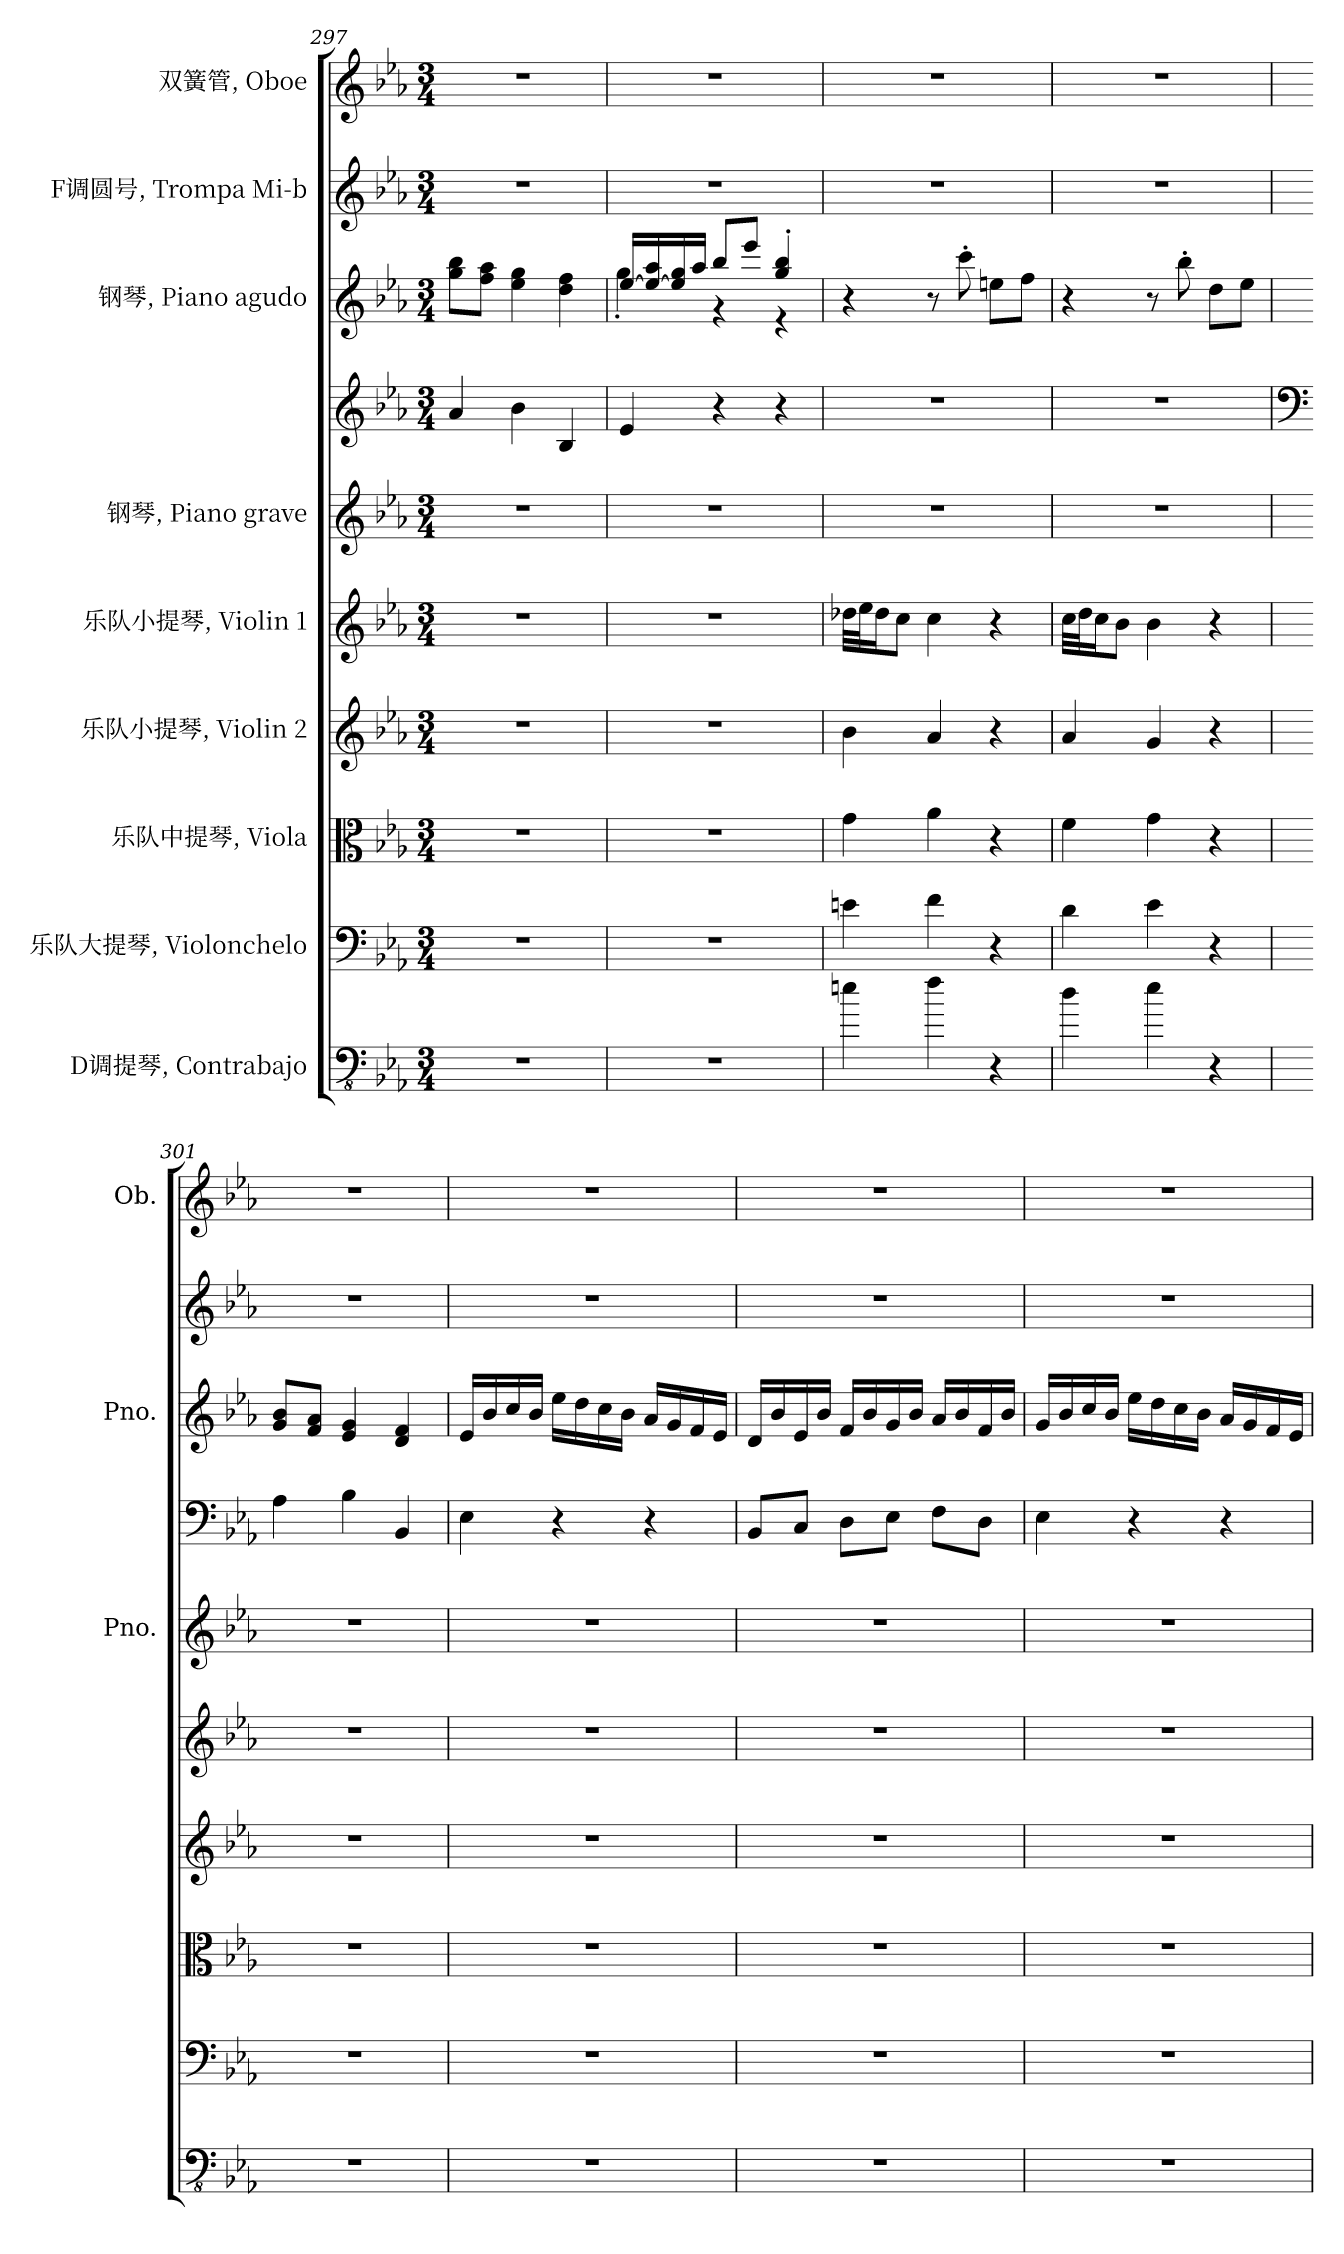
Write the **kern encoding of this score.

**kern	**kern	**kern	**kern	**kern	**kern	**kern	**kern	**kern	**kern
*part9	*part8	*part7	*part6	*part5	*part4	*part4	*part3	*part2	*part1
*staff10	*staff9	*staff8	*staff7	*staff6	*staff5	*staff4	*staff3	*staff2	*staff1
*I"D调提琴, Contrabajo	*I"乐队大提琴, Violonchelo	*I"乐队中提琴, Viola	*I"乐队小提琴, Violin 2	*I"乐队小提琴, Violin 1	*I"钢琴, Piano grave	*	*I"钢琴, Piano agudo	*I"F调圆号, Trompa Mi-b	*I"双簧管, Oboe
*	*	*	*	*	*I'Pno.	*	*I'Pno.	*	*I'Ob.
*clefFv4	*clefF4	*clefC3	*clefG2	*clefG2	*clefG2	*clefG2	*clefG2	*clefG2	*clefG2
*ITrd7c12	*	*	*	*	*	*	*	*ITrd4c7	*
*k[b-e-a-]	*k[b-e-a-]	*k[b-e-a-]	*k[b-e-a-]	*k[b-e-a-]	*k[b-e-a-]	*k[b-e-a-]	*k[b-e-a-]	*k[b-e-a-d-]	*k[b-e-a-]
*M3/4	*M3/4	*M3/4	*M3/4	*M3/4	*M3/4	*M3/4	*M3/4	*M3/4	*M3/4
=297	=297	=297	=297	=297	=297	=297	=297	=297	=297
2.r	2.r	2.r	2.r	2.r	2.r	4a-/	8gg\ 8bb-\L	2.r	2.r
.	.	.	.	.	.	.	8ff\ 8aa-\J	.	.
.	.	.	.	.	.	4b-\	4ee-\ 4gg\	.	.
.	.	.	.	.	.	4B-/	4dd\ 4ff\	.	.
=298	=298	=298	=298	=298	=298	=298	=298	=298	=298
*	*	*	*	*	*	*	*^	*	*
2.r	2.r	2.r	2.r	2.r	2.r	4e-/	[16ee-/LL	4gg'\	2.r	2.r
.	.	.	.	.	.	.	16ee-/_ 16aa-/	.	.	.
.	.	.	.	.	.	.	16ee-/] 16gg/	.	.	.
.	.	.	.	.	.	.	16aa-/JJ	.	.	.
.	.	.	.	.	.	4r	8bb-/L	4r	.	.
.	.	.	.	.	.	.	8eee-/J	.	.	.
.	.	.	.	.	.	4r	4gg/' 4bb-/'	4r	.	.
*	*	*	*	*	*	*	*v	*v	*	*
!!LO:PB:g=z
=299	=299	=299	=299	=299	=299	=299	=299	=299	=299
4En\	4en\	4g\	4b-\	32dd-X\LLL	2.r	2.r	4r	2.r	2.r
.	.	.	.	32ee-\J	.	.	.	.	.
.	.	.	.	16dd-\J	.	.	.	.	.
.	.	.	.	8cc\J	.	.	.	.	.
4F\	4f\	4a-\	4a-/	4cc\	.	.	8r	.	.
.	.	.	.	.	.	.	8ccc'\	.	.
4r	4r	4r	4r	4r	.	.	8een\L	.	.
.	.	.	.	.	.	.	8ff\J	.	.
=300	=300	=300	=300	=300	=300	=300	=300	=300	=300
4D\	4d\	4f\	4a-/	32cc\LLL	2.r	2.r	4r	2.r	2.r
.	.	.	.	32dd\J	.	.	.	.	.
.	.	.	.	16cc\J	.	.	.	.	.
.	.	.	.	8b-\J	.	.	.	.	.
4E-\	4e-\	4g\	4g/	4b-\	.	.	8r	.	.
.	.	.	.	.	.	.	8bb-'\	.	.
4r	4r	4r	4r	4r	.	.	8dd\L	.	.
.	.	.	.	.	.	.	8ee-\J	.	.
=301	=301	=301	=301	=301	=301	=301	=301	=301	=301
*	*	*	*	*	*	*clefF4	*	*	*
2.r	2.r	2.r	2.r	2.r	2.r	4A-\	8g/ 8b-/L	2.r	2.r
.	.	.	.	.	.	.	8f/ 8a-/J	.	.
.	.	.	.	.	.	4B-\	4e-/ 4g/	.	.
.	.	.	.	.	.	4BB-/	4d/ 4f/	.	.
=302	=302	=302	=302	=302	=302	=302	=302	=302	=302
*	*	*	*	*	*	*	*	*	*MM145
2.r	2.r	2.r	2.r	2.r	2.r	4E-\	16e-/LL	2.r	2.r
.	.	.	.	.	.	.	16b-/	.	.
.	.	.	.	.	.	.	16cc/	.	.
.	.	.	.	.	.	.	16b-/JJ	.	.
.	.	.	.	.	.	4r	16ee-\LL	.	.
.	.	.	.	.	.	.	16dd\	.	.
.	.	.	.	.	.	.	16cc\	.	.
.	.	.	.	.	.	.	16b-\JJ	.	.
.	.	.	.	.	.	4r	16a-/LL	.	.
.	.	.	.	.	.	.	16g/	.	.
.	.	.	.	.	.	.	16f/	.	.
.	.	.	.	.	.	.	16e-/JJ	.	.
!!LO:PB:g=z
=303	=303	=303	=303	=303	=303	=303	=303	=303	=303
*	*	*	*	*	*	*	*	*	*MM140
2.r	2.r	2.r	2.r	2.r	2.r	8BB-/L	16d/LL	2.r	2.r
.	.	.	.	.	.	.	16b-/	.	.
.	.	.	.	.	.	8C/J	16e-/	.	.
.	.	.	.	.	.	.	16b-/JJ	.	.
.	.	.	.	.	.	8D\L	16f/LL	.	.
.	.	.	.	.	.	.	16b-/	.	.
.	.	.	.	.	.	8E-\J	16g/	.	.
.	.	.	.	.	.	.	16b-/JJ	.	.
.	.	.	.	.	.	8F\L	16a-/LL	.	.
.	.	.	.	.	.	.	16b-/	.	.
.	.	.	.	.	.	8D\J	16f/	.	.
.	.	.	.	.	.	.	16b-/JJ	.	.
=304	=304	=304	=304	=304	=304	=304	=304	=304	=304
*	*	*	*	*	*	*	*	*	*MM145
2.r	2.r	2.r	2.r	2.r	2.r	4E-\	16g/LL	2.r	2.r
.	.	.	.	.	.	.	16b-/	.	.
.	.	.	.	.	.	.	16cc/	.	.
.	.	.	.	.	.	.	16b-/JJ	.	.
.	.	.	.	.	.	4r	16ee-\LL	.	.
.	.	.	.	.	.	.	16dd\	.	.
.	.	.	.	.	.	.	16cc\	.	.
.	.	.	.	.	.	.	16b-\JJ	.	.
.	.	.	.	.	.	4r	16a-/LL	.	.
.	.	.	.	.	.	.	16g/	.	.
.	.	.	.	.	.	.	16f/	.	.
.	.	.	.	.	.	.	16e-/JJ	.	.
=	=	=	=	=	=	=	=	=	=
*-	*-	*-	*-	*-	*-	*-	*-	*-	*-
